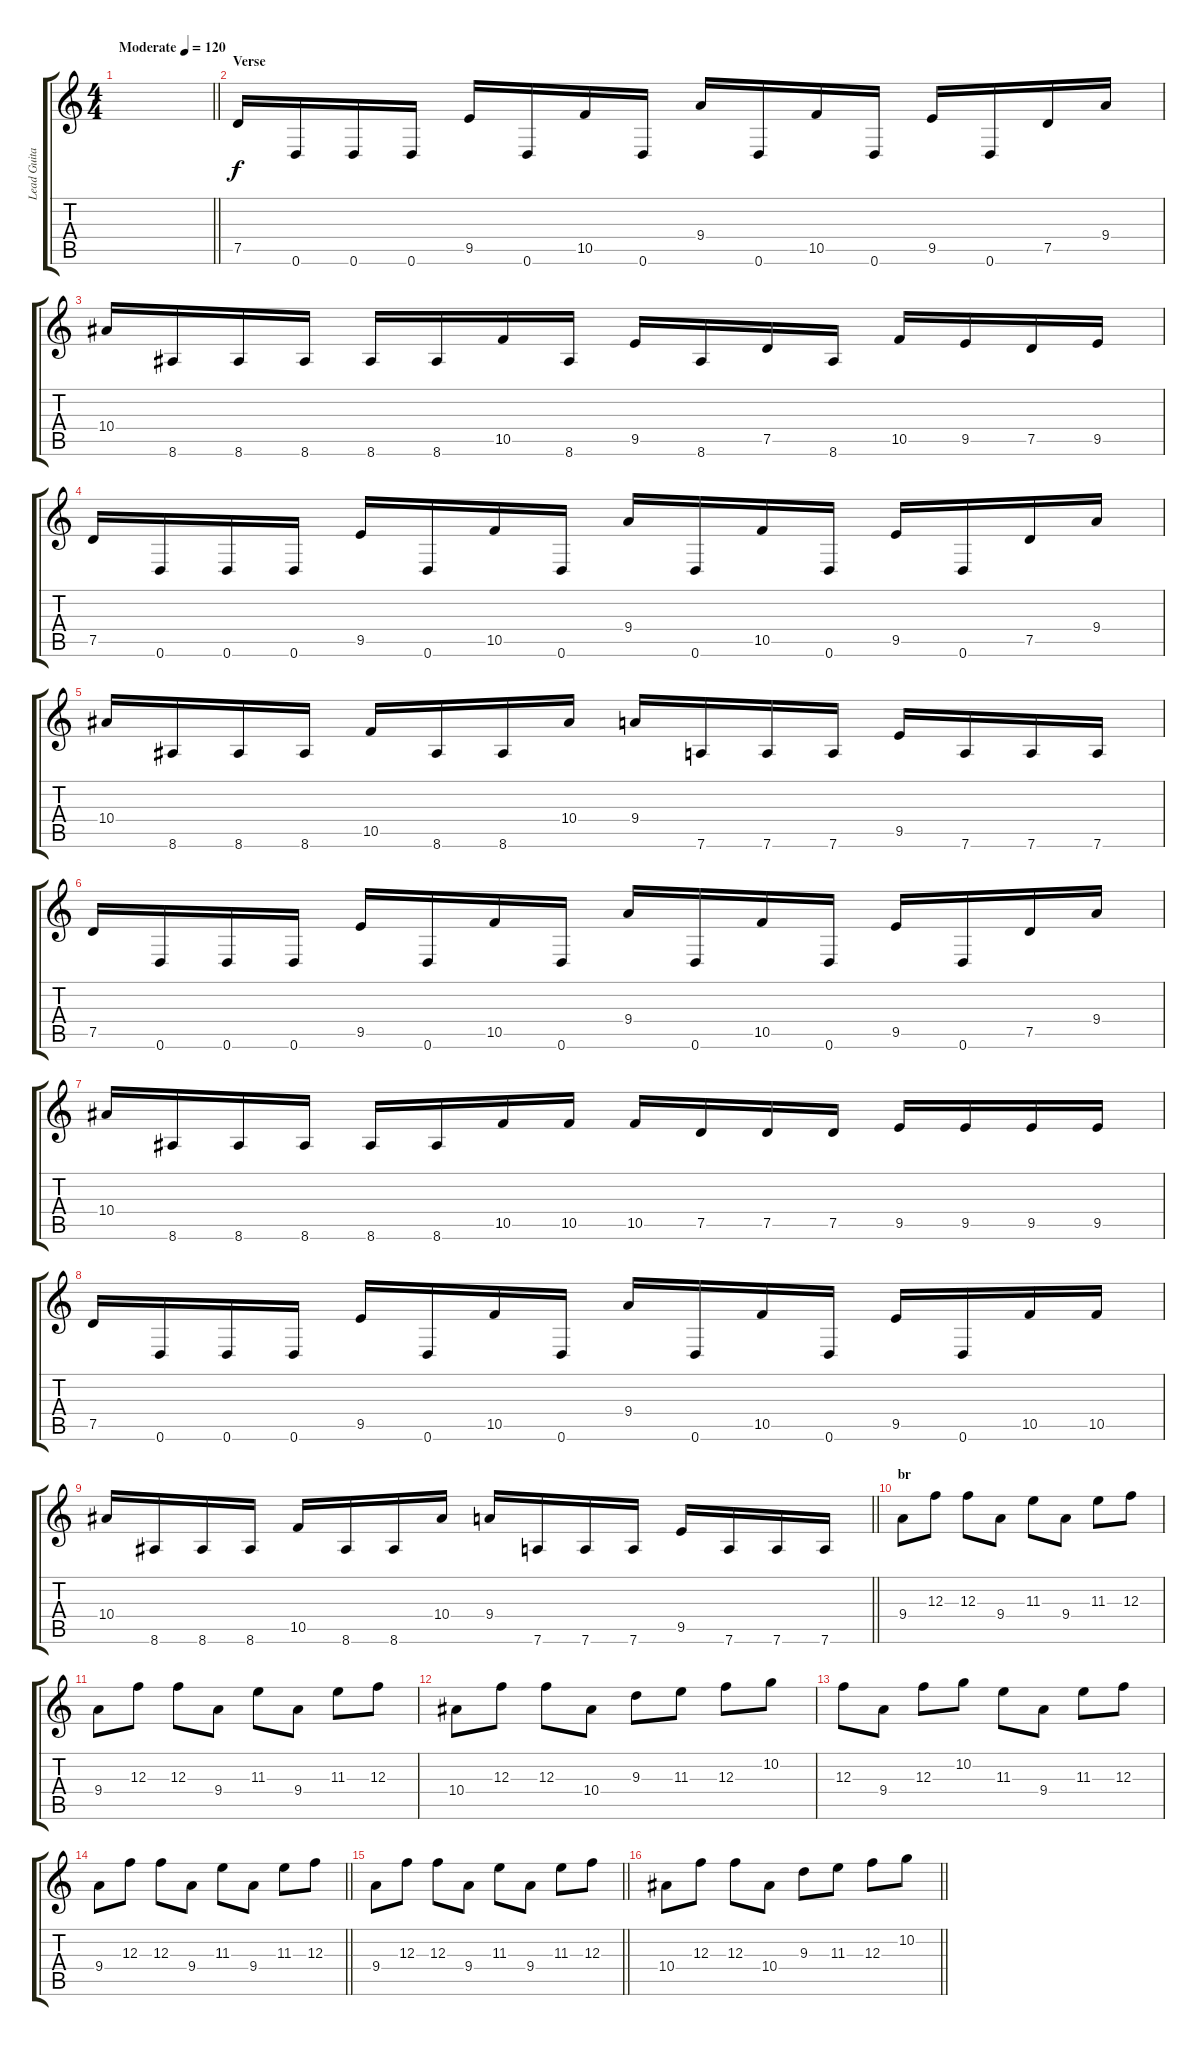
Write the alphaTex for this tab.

\track ("Lead Guitar" "Lead Guita") {instrument distortionguitar}
\staff {score tabs}
\tuning (D4 A3 F3 C3 G2 D2) {hide}
\ts (4 4)
\tempo (120 "Moderate")
\clef g2
\barLineRight lightlight
\ks c
|
\section ("" "Verse")
7.5.16 0.6.16 0.6.16 0.6.16 9.5.16 0.6.16 10.5.16 0.6.16 9.4.16 0.6.16 10.5.16 0.6.16 9.5.16 0.6.16 7.5.16 9.4.16 |
10.4.16 8.6.16 8.6.16 8.6.16 8.6.16 8.6.16 10.5.16 8.6.16 9.5.16 8.6.16 7.5.16 8.6.16 10.5.16 9.5.16 7.5.16 9.5.16 |
7.5.16 0.6.16 0.6.16 0.6.16 9.5.16 0.6.16 10.5.16 0.6.16 9.4.16 0.6.16 10.5.16 0.6.16 9.5.16 0.6.16 7.5.16 9.4.16 |
10.4.16 8.6.16 8.6.16 8.6.16 10.5.16 8.6.16 8.6.16 10.4.16 9.4.16 7.6.16 7.6.16 7.6.16 9.5.16 7.6.16 7.6.16 7.6.16 |
7.5.16 0.6.16 0.6.16 0.6.16 9.5.16 0.6.16 10.5.16 0.6.16 9.4.16 0.6.16 10.5.16 0.6.16 9.5.16 0.6.16 7.5.16 9.4.16 |
10.4.16 8.6.16 8.6.16 8.6.16 8.6.16 8.6.16 10.5.16 10.5.16 10.5.16 7.5.16 7.5.16 7.5.16 9.5.16 9.5.16 9.5.16 9.5.16 |
7.5.16 0.6.16 0.6.16 0.6.16 9.5.16 0.6.16 10.5.16 0.6.16 9.4.16 0.6.16 10.5.16 0.6.16 9.5.16 0.6.16 10.5.16 10.5.16 |
\barLineRight lightlight
10.4.16 8.6.16 8.6.16 8.6.16 10.5.16 8.6.16 8.6.16 10.4.16 9.4.16 7.6.16 7.6.16 7.6.16 9.5.16 7.6.16 7.6.16 7.6.16 |
\section ("" "br")
9.4.8 12.3.8 12.3.8 9.4.8 11.3.8 9.4.8 11.3.8 12.3.8 |
9.4.8 12.3.8 12.3.8 9.4.8 11.3.8 9.4.8 11.3.8 12.3.8 |
10.4.8 12.3.8 12.3.8 10.4.8 9.3.8 11.3.8 12.3.8 10.2.8 |
12.3.8 9.4.8 12.3.8 10.2.8 11.3.8 9.4.8 11.3.8 12.3.8 |
\barLineRight lightlight
9.4.8 12.3.8 12.3.8 9.4.8 11.3.8 9.4.8 11.3.8 12.3.8 |
\barLineRight lightlight
9.4.8 12.3.8 12.3.8 9.4.8 11.3.8 9.4.8 11.3.8 12.3.8 |
\barLineRight lightlight
10.4.8 12.3.8 12.3.8 10.4.8 9.3.8 11.3.8 12.3.8 10.2.8
